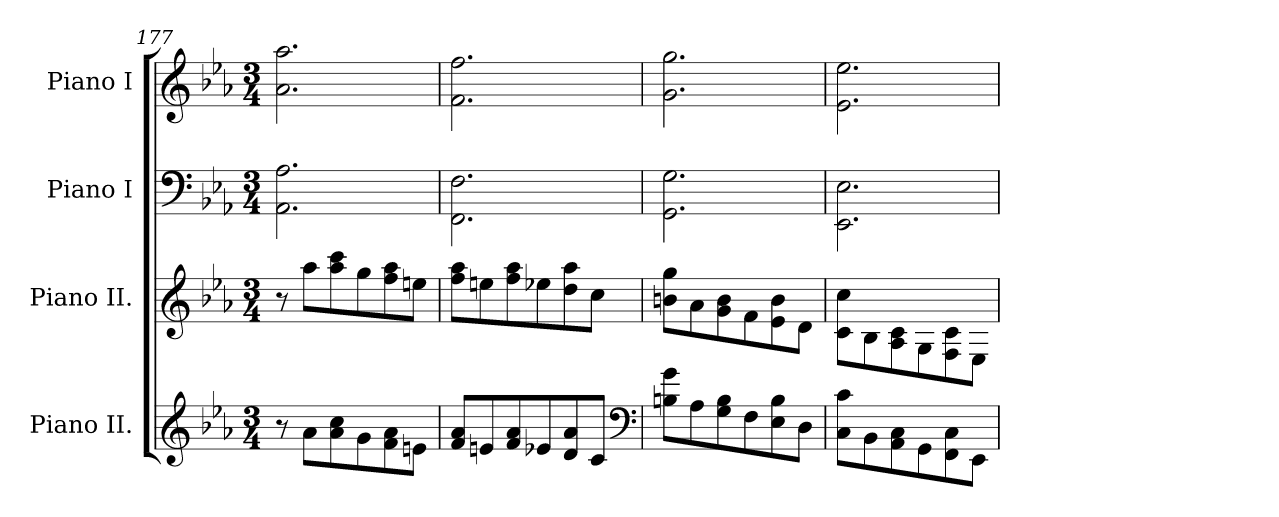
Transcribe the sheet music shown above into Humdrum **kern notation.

**kern	**kern	**kern	**kern
*part4	*part3	*part2	*part1
*staff4	*staff3	*staff2	*staff1
*I"Piano II.	*I"Piano II.	*I"Piano I	*I"Piano I
*clefG2	*clefG2	*clefF4	*clefG2
*k[b-e-a-]	*k[b-e-a-]	*k[b-e-a-]	*k[b-e-a-]
*M3/4	*M3/4	*M3/4	*M3/4
=177	=177	=177	=177
8r	8r	2.AA-\ 2.A-\	2.a-\ 2.aa-\
8a-\L	8aa-\L	.	.
8a-\ 8cc\	8aa-\ 8ccc\	.	.
8g\	8gg\	.	.
8f\ 8a-\	8ff\ 8aa-\	.	.
8en\J	8een\J	.	.
=178	=178	=178	=178
8f/ 8a-/L	8ff\ 8aa-\L	2.FF\ 2.F\	2.f\ 2.ff\
8en/	8een\	.	.
8f/ 8a-/	8ff\ 8aa-\	.	.
8e-X/	8ee-X\	.	.
8d/ 8a-/	8dd\ 8aa-\	.	.
8c/J	8cc\J	.	.
*clefF4	*	*	*
=179	=179	=179	=179
8Bn\ 8g\L	8bn\ 8gg\L	2.GG\ 2.G\	2.g\ 2.gg\
8A-\	8a-\	.	.
8G\ 8B\	8g\ 8b\	.	.
8F\	8f\	.	.
8E-\ 8B\	8e-\ 8b\	.	.
8D\J	8d\J	.	.
=180	=180	=180	=180
8C\ 8c\L	8c\ 8cc\L	2.EE-\ 2.E-\	2.e-\ 2.ee-\
8BB-\	8B-\	.	.
8AA-\ 8C\	8A-\ 8c\	.	.
8GG\	8G\	.	.
8FF\ 8C\	8F\ 8c\	.	.
8EE-\J	8E-\J	.	.
=	=	=	=
*-	*-	*-	*-
